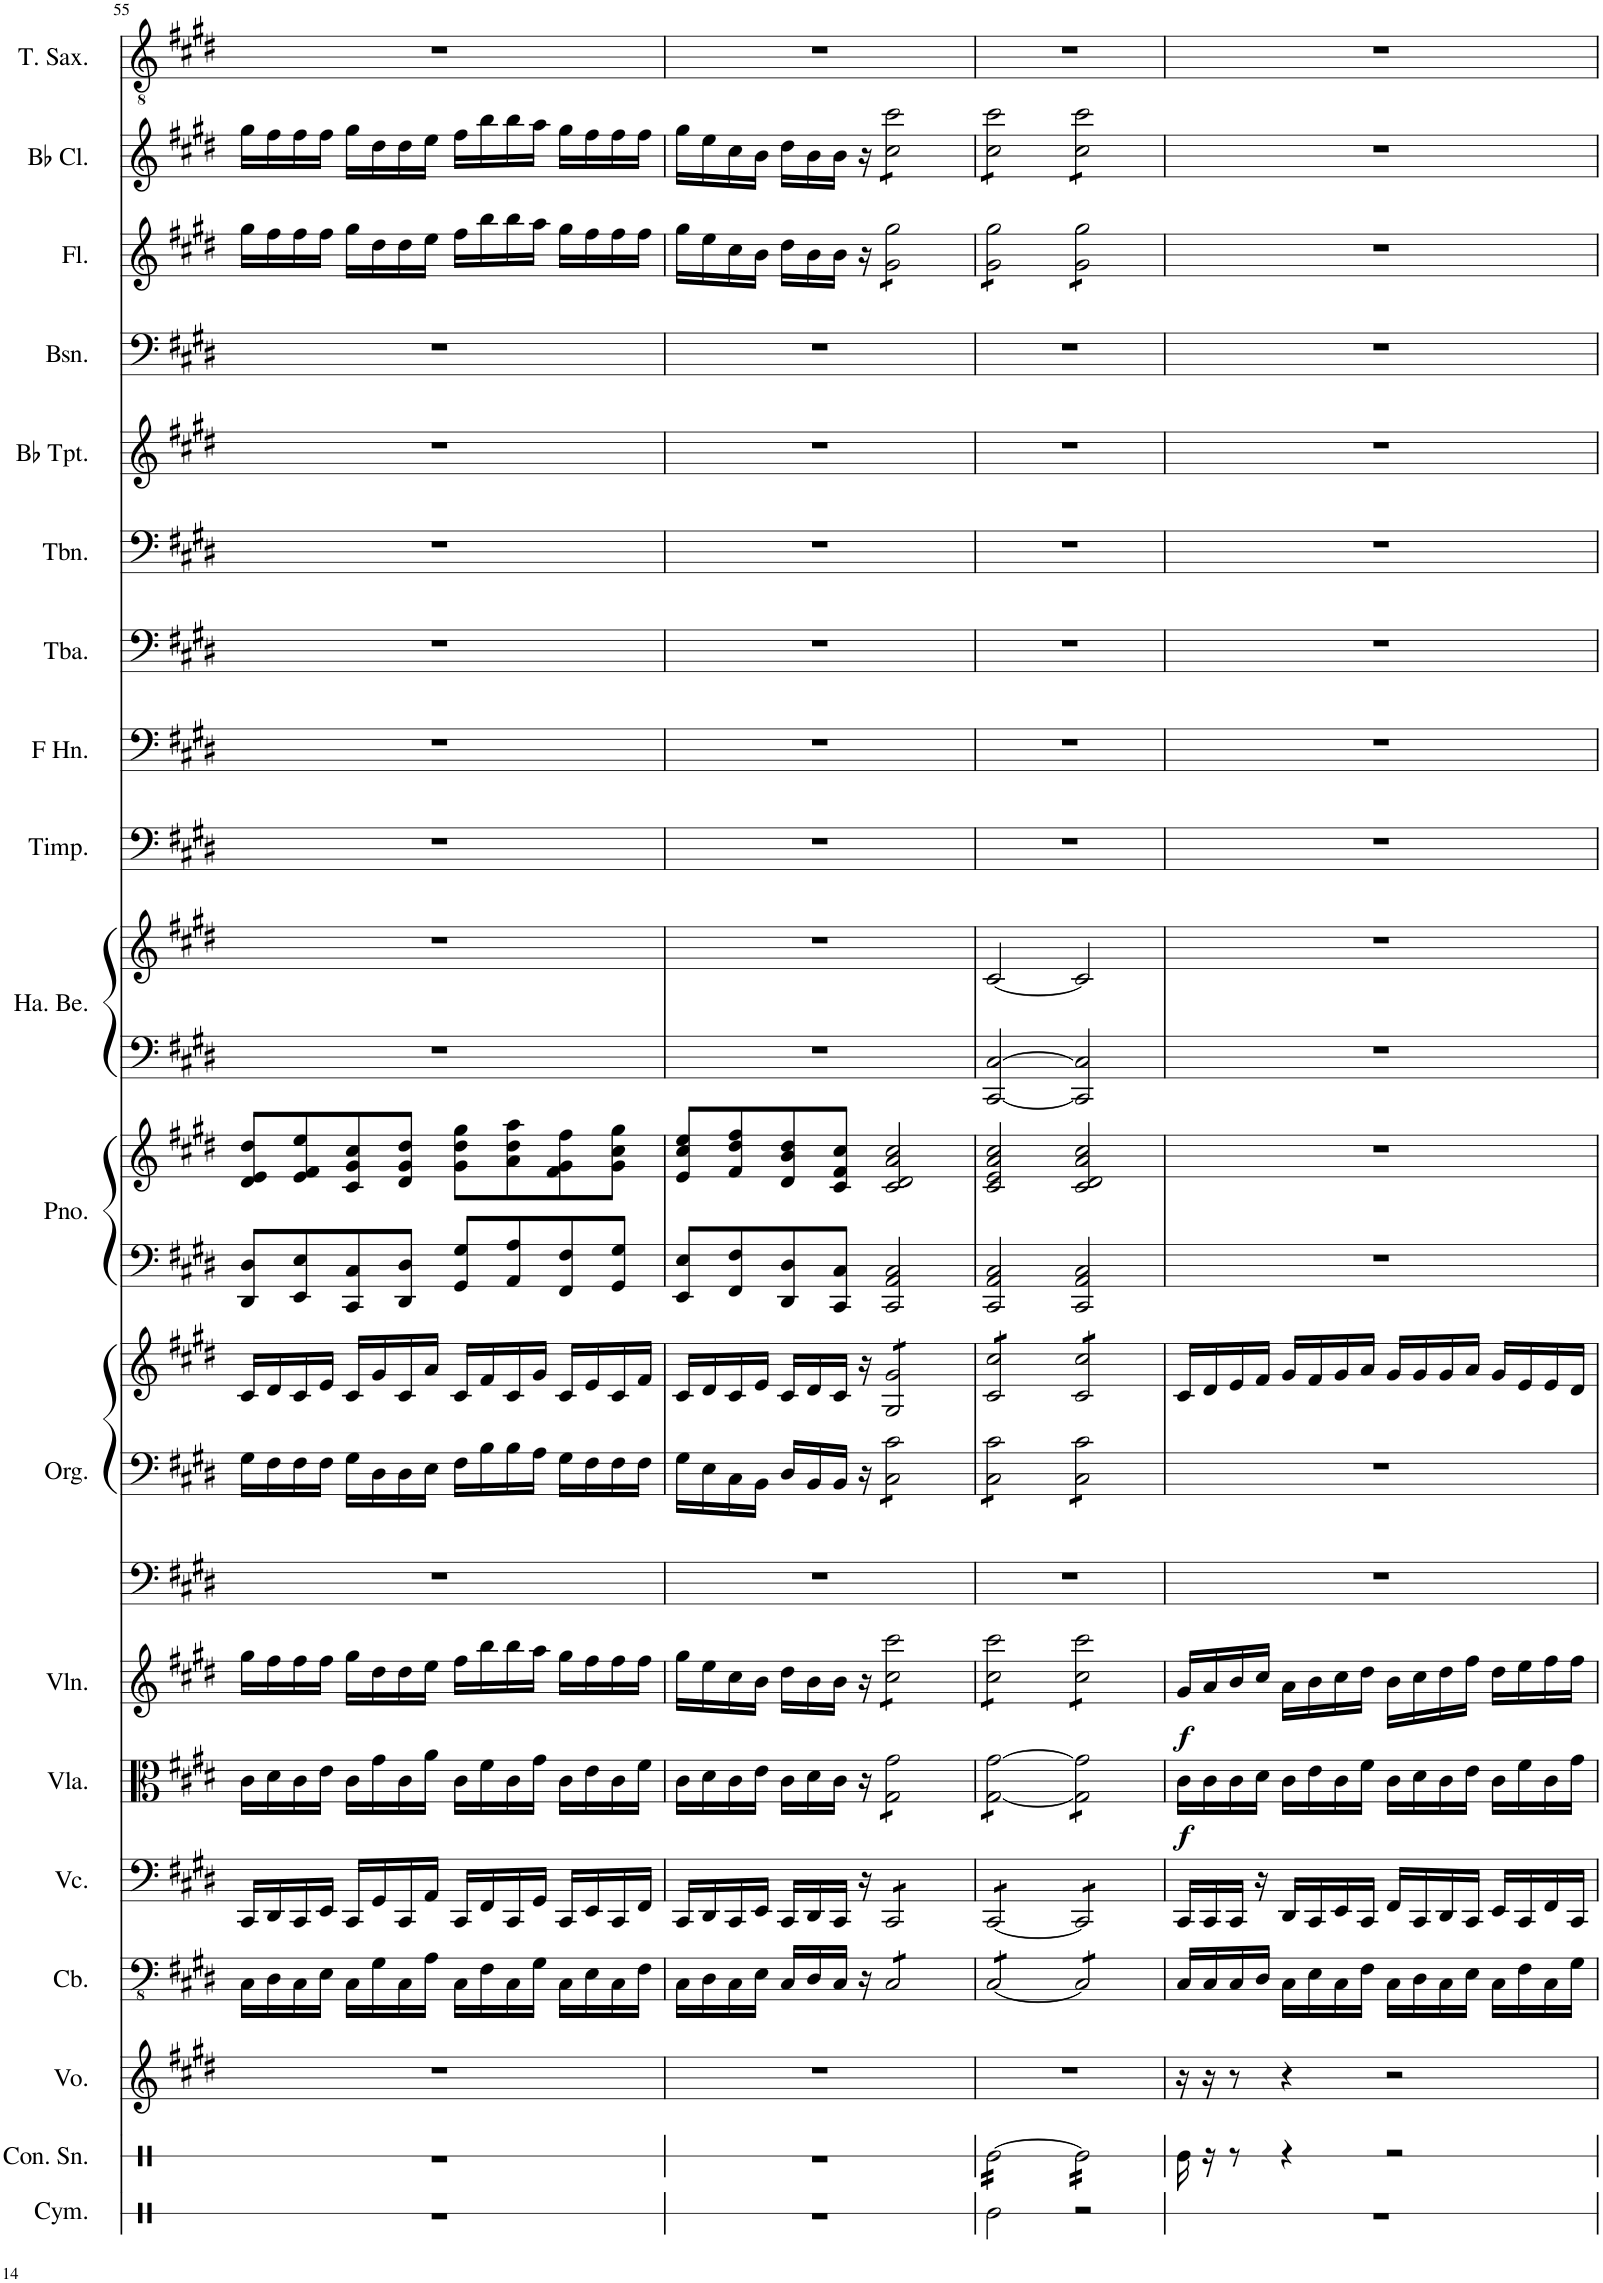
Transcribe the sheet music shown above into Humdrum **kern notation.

**kern	**kern	**kern	**kern	**kern	**kern	**dynam	**kern	**dynam	**kern	**kern	**kern	**kern	**kern	**kern	**kern	**kern	**kern	**kern	**kern	**kern	**kern	**kern	**kern	**kern
*part19	*part18	*part17	*part16	*part15	*part14	*part14	*part13	*part13	*part12	*part12	*part12	*part11	*part11	*part10	*part10	*part9	*part8	*part7	*part6	*part5	*part4	*part3	*part2	*part1
*staff23	*staff22	*staff21	*staff20	*staff19	*staff18	*staff18	*staff17	*staff17	*staff16	*staff15	*staff14	*staff13	*staff12	*staff11	*staff10	*staff9	*staff8	*staff7	*staff6	*staff5	*staff4	*staff3	*staff2	*staff1
*I"Cymbal	*I"Concert Snare Drum	*I"Voice	*I"Contrabass	*I"Violoncello	*I"Viola	*	*I"Violin	*	*I"Organ	*	*	*I"Piano	*	*I"Hand Bells	*	*I"Timpani	*I"Horn in F	*I"Tuba	*I"Trombone	*I"Bb Trumpet	*I"Bassoon	*I"Flute	*I"Bb Clarinet	*I"Tenor Saxophone
*I'Cym.	*I'Con. Sn.	*I'Vo.	*I'Cb.	*I'Vc.	*I'Vla.	*	*I'Vln.	*	*I'Org.	*	*	*I'Pno.	*	*I'Ha. Be.	*	*I'Timp.	*	*I'Tba.	*I'Tbn.	*I'Bb Tpt.	*I'Bsn.	*I'Fl.	*I'Bb Cl.	*I'T. Sax.
!!LO:PB:g=z
*clefX	*clefX	*clefG2	*clefFv4	*clefF4	*clefC3	*	*clefG2	*	*clefF4	*clefF4	*clefG2	*clefF4	*clefG2	*clefF4	*clefG2	*clefF4	*clefF4	*clefF4	*clefF4	*clefG2	*clefF4	*clefG2	*clefG2	*clefGv2
*	*	*	*ITrd7c12	*	*	*	*	*	*	*	*	*	*	*	*	*	*ITrd4c7	*	*	*ITrd1c2	*	*	*ITrd1c2	*ITrd8c14
*k[]	*k[]	*k[f#c#g#d#]	*k[f#c#g#d#]	*k[f#c#g#d#]	*k[f#c#g#d#]	*	*k[f#c#g#d#]	*	*k[f#c#g#d#]	*k[f#c#g#d#]	*k[f#c#g#d#]	*k[f#c#g#d#]	*k[f#c#g#d#]	*k[f#c#g#d#]	*k[f#c#g#d#]	*k[f#c#g#d#]	*k[f#c#g#d#]	*k[f#c#g#d#]	*k[f#c#g#d#]	*k[f#c#g#d#]	*k[f#c#g#d#]	*k[f#c#g#d#]	*k[f#c#g#d#]	*k[f#c#g#d#]
*M4/4	*M4/4	*M4/4	*M4/4	*M4/4	*M4/4	*	*M4/4	*	*M4/4	*M4/4	*M4/4	*M4/4	*M4/4	*M4/4	*M4/4	*M4/4	*M4/4	*M4/4	*M4/4	*M4/4	*M4/4	*M4/4	*M4/4	*M4/4
=55	=55	=55	=55	=55	=55	=55	=55	=55	=55	=55	=55	=55	=55	=55	=55	=55	=55	=55	=55	=55	=55	=55	=55	=55
1r	1r	1r	16CC#\LL	16CC#/LL	16c#\LL	.	16gg#\LL	.	1r	16G#\LL	16c#/LL	8DD#/ 8D#/L	8d#/ 8e/ 8dd#/L	1r	1r	1r	1r	1r	1r	1r	1r	16gg#\LL	16gg#\LL	1r
.	.	.	16DD#\	16DD#/	16d#\	.	16ff#\	.	.	16F#\	16d#/	.	.	.	.	.	.	.	.	.	.	16ff#\	16ff#\	.
.	.	.	16CC#\	16CC#/	16c#\	.	16ff#\	.	.	16F#\	16c#/	8EE/ 8E/	8e/ 8f#/ 8ee/	.	.	.	.	.	.	.	.	16ff#\	16ff#\	.
.	.	.	16EE\JJ	16EE/JJ	16e\JJ	.	16ff#\JJ	.	.	16F#\JJ	16e/JJ	.	.	.	.	.	.	.	.	.	.	16ff#\JJ	16ff#\JJ	.
.	.	.	16CC#\LL	16CC#/LL	16c#\LL	.	16gg#\LL	.	.	16G#\LL	16c#/LL	8CC#/ 8C#/	8c#/ 8g#/ 8cc#/	.	.	.	.	.	.	.	.	16gg#\LL	16gg#\LL	.
.	.	.	16GG#\	16GG#/	16g#\	.	16dd#\	.	.	16D#\	16g#/	.	.	.	.	.	.	.	.	.	.	16dd#\	16dd#\	.
.	.	.	16CC#\	16CC#/	16c#\	.	16dd#\	.	.	16D#\	16c#/	8DD#/ 8D#/J	8d#/ 8g#/ 8dd#/J	.	.	.	.	.	.	.	.	16dd#\	16dd#\	.
.	.	.	16AA\JJ	16AA/JJ	16a\JJ	.	16ee\JJ	.	.	16E\JJ	16a/JJ	.	.	.	.	.	.	.	.	.	.	16ee\JJ	16ee\JJ	.
.	.	.	16CC#\LL	16CC#/LL	16c#\LL	.	16ff#\LL	.	.	16F#\LL	16c#/LL	8GG#/ 8G#/L	8g#\ 8dd#\ 8gg#\L	.	.	.	.	.	.	.	.	16ff#\LL	16ff#\LL	.
.	.	.	16FF#\	16FF#/	16f#\	.	16bb\	.	.	16B\	16f#/	.	.	.	.	.	.	.	.	.	.	16bb\	16bb\	.
.	.	.	16CC#\	16CC#/	16c#\	.	16bb\	.	.	16B\	16c#/	8AA/ 8A/	8a\ 8dd#\ 8aa\	.	.	.	.	.	.	.	.	16bb\	16bb\	.
.	.	.	16GG#\JJ	16GG#/JJ	16g#\JJ	.	16aa\JJ	.	.	16A\JJ	16g#/JJ	.	.	.	.	.	.	.	.	.	.	16aa\JJ	16aa\JJ	.
.	.	.	16CC#\LL	16CC#/LL	16c#\LL	.	16gg#\LL	.	.	16G#\LL	16c#/LL	8FF#/ 8F#/	8f#\ 8g#\ 8ff#\	.	.	.	.	.	.	.	.	16gg#\LL	16gg#\LL	.
.	.	.	16EE\	16EE/	16e\	.	16ff#\	.	.	16F#\	16e/	.	.	.	.	.	.	.	.	.	.	16ff#\	16ff#\	.
.	.	.	16CC#\	16CC#/	16c#\	.	16ff#\	.	.	16F#\	16c#/	8GG#/ 8G#/J	8g#\ 8cc#\ 8gg#\J	.	.	.	.	.	.	.	.	16ff#\	16ff#\	.
.	.	.	16FF#\JJ	16FF#/JJ	16f#\JJ	.	16ff#\JJ	.	.	16F#\JJ	16f#/JJ	.	.	.	.	.	.	.	.	.	.	16ff#\JJ	16ff#\JJ	.
=56	=56	=56	=56	=56	=56	=56	=56	=56	=56	=56	=56	=56	=56	=56	=56	=56	=56	=56	=56	=56	=56	=56	=56	=56
1r	1r	1r	16CC#\LL	16CC#/LL	16c#\LL	.	16gg#\LL	.	1r	16G#\LL	16c#/LL	8EE/ 8E/L	8e/ 8cc#/ 8ee/L	1r	1r	1r	1r	1r	1r	1r	1r	16gg#\LL	16gg#\LL	1r
.	.	.	16DD#\	16DD#/	16d#\	.	16ee\	.	.	16E\	16d#/	.	.	.	.	.	.	.	.	.	.	16ee\	16ee\	.
.	.	.	16CC#\	16CC#/	16c#\	.	16cc#\	.	.	16C#\	16c#/	8FF#/ 8F#/	8f#/ 8dd#/ 8ff#/	.	.	.	.	.	.	.	.	16cc#\	16cc#\	.
.	.	.	16EE\JJ	16EE/JJ	16e\JJ	.	16b\JJ	.	.	16BB\JJ	16e/JJ	.	.	.	.	.	.	.	.	.	.	16b\JJ	16b\JJ	.
.	.	.	16CC#/LL	16CC#/LL	16c#\LL	.	16dd#\LL	.	.	16D#/LL	16c#/LL	8DD#/ 8D#/	8d#/ 8b/ 8dd#/	.	.	.	.	.	.	.	.	16dd#\LL	16dd#\LL	.
.	.	.	16DD#/	16DD#/	16d#\	.	16b\	.	.	16BB/	16d#/	.	.	.	.	.	.	.	.	.	.	16b\	16b\	.
.	.	.	16CC#/JJ	16CC#/JJ	16c#\JJ	.	16b\JJ	.	.	16BB/JJ	16c#/JJ	8CC#/ 8C#/J	8c#/ 8f#/ 8cc#/J	.	.	.	.	.	.	.	.	16b\JJ	16b\JJ	.
.	.	.	16r	16r	16r	.	16r	.	.	16r	16r	.	.	.	.	.	.	.	.	.	.	16r	16r	.
*	*	*	*tremolo	*	*	*	*	*	*	*	*	*	*	*	*	*	*	*	*	*	*	*	*	*
*	*	*	*	*tremolo	*	*	*	*	*	*	*	*	*	*	*	*	*	*	*	*	*	*	*	*
*	*	*	*	*	*tremolo	*	*	*	*	*	*	*	*	*	*	*	*	*	*	*	*	*	*	*
*	*	*	*	*	*	*	*tremolo	*	*	*	*	*	*	*	*	*	*	*	*	*	*	*	*	*
*	*	*	*	*	*	*	*	*	*	*tremolo	*	*	*	*	*	*	*	*	*	*	*	*	*	*
*	*	*	*	*	*	*	*	*	*	*	*tremolo	*	*	*	*	*	*	*	*	*	*	*	*	*
*	*	*	*	*	*	*	*	*	*	*	*	*	*	*	*	*	*	*	*	*	*	*tremolo	*	*
*	*	*	*	*	*	*	*	*	*	*	*	*	*	*	*	*	*	*	*	*	*	*	*tremolo	*
.	.	.	8CC#/L	8CC#/L	8G#\ 8g#\L	.	8cc#\ 8ccc#\L	.	.	8C#\ 8c#\L	8G#/ 8g#/L	2CC#/ 2AA/ 2C#/	2c#/ 2d#/ 2a/ 2cc#/	.	.	.	.	.	.	.	.	8g#\ 8gg#\L	8cc#\ 8ccc#\L	.
.	.	.	8CC#/	8CC#/	8G#\ 8g#\	.	8cc#\ 8ccc#\	.	.	8C#\ 8c#\	8G#/ 8g#/	.	.	.	.	.	.	.	.	.	.	8g#\ 8gg#\	8cc#\ 8ccc#\	.
.	.	.	8CC#/	8CC#/	8G#\ 8g#\	.	8cc#\ 8ccc#\	.	.	8C#\ 8c#\	8G#/ 8g#/	.	.	.	.	.	.	.	.	.	.	8g#\ 8gg#\	8cc#\ 8ccc#\	.
.	.	.	8CC#/J	8CC#/J	8G#\ 8g#\J	.	8cc#\ 8ccc#\J	.	.	8C#\ 8c#\J	8G#/ 8g#/J	.	.	.	.	.	.	.	.	.	.	8g#\ 8gg#\J	8cc#\ 8ccc#\J	.
=57	=57	=57	=57	=57	=57	=57	=57	=57	=57	=57	=57	=57	=57	=57	=57	=57	=57	=57	=57	=57	=57	=57	=57	=57
*	*tremolo	*	*	*	*	*	*	*	*	*	*	*	*	*	*	*	*	*	*	*	*	*	*	*
2Re\	[16Re\LL	1r	[8CC#/L	[8CC#/L	[8G#\ [8g#\L	.	8cc#\ 8ccc#\L	.	1r	8C#\ 8c#\L	8c#/ 8cc#/L	2CC#/ 2AA/ 2C#/	2c#/ 2e/ 2a/ 2cc#/	[2CC#/ [2C#/	[2c#/	1r	1r	1r	1r	1r	1r	8g#\ 8gg#\L	8cc#\ 8ccc#\L	1r
.	16Re\	.	.	.	.	.	.	.	.	.	.	.	.	.	.	.	.	.	.	.	.	.	.	.
.	16Re\	.	8CC#/	8CC#/	8G#\ 8g#\	.	8cc#\ 8ccc#\	.	.	8C#\ 8c#\	8c#/ 8cc#/	.	.	.	.	.	.	.	.	.	.	8g#\ 8gg#\	8cc#\ 8ccc#\	.
.	16Re\	.	.	.	.	.	.	.	.	.	.	.	.	.	.	.	.	.	.	.	.	.	.	.
.	16Re\	.	8CC#/	8CC#/	8G#\ 8g#\	.	8cc#\ 8ccc#\	.	.	8C#\ 8c#\	8c#/ 8cc#/	.	.	.	.	.	.	.	.	.	.	8g#\ 8gg#\	8cc#\ 8ccc#\	.
.	16Re\	.	.	.	.	.	.	.	.	.	.	.	.	.	.	.	.	.	.	.	.	.	.	.
.	16Re\	.	8CC#/J	8CC#/J	8G#\ 8g#\J	.	8cc#\ 8ccc#\J	.	.	8C#\ 8c#\J	8c#/ 8cc#/J	.	.	.	.	.	.	.	.	.	.	8g#\ 8gg#\J	8cc#\ 8ccc#\J	.
.	16Re\JJ	.	.	.	.	.	.	.	.	.	.	.	.	.	.	.	.	.	.	.	.	.	.	.
2r	16Re\]LL	.	8CC#/]L	8CC#/]L	8G#\] 8g#\]L	.	8cc#\ 8ccc#\L	.	.	8C#\ 8c#\L	8c#/ 8cc#/L	2CC#/ 2AA/ 2C#/	2c#/ 2d#/ 2a/ 2cc#/	2CC#/] 2C#/]	2c#/]	.	.	.	.	.	.	8g#\ 8gg#\L	8cc#\ 8ccc#\L	.
.	16Re\	.	.	.	.	.	.	.	.	.	.	.	.	.	.	.	.	.	.	.	.	.	.	.
.	16Re\	.	8CC#/	8CC#/	8G#\ 8g#\	.	8cc#\ 8ccc#\	.	.	8C#\ 8c#\	8c#/ 8cc#/	.	.	.	.	.	.	.	.	.	.	8g#\ 8gg#\	8cc#\ 8ccc#\	.
.	16Re\	.	.	.	.	.	.	.	.	.	.	.	.	.	.	.	.	.	.	.	.	.	.	.
.	16Re\	.	8CC#/	8CC#/	8G#\ 8g#\	.	8cc#\ 8ccc#\	.	.	8C#\ 8c#\	8c#/ 8cc#/	.	.	.	.	.	.	.	.	.	.	8g#\ 8gg#\	8cc#\ 8ccc#\	.
.	16Re\	.	.	.	.	.	.	.	.	.	.	.	.	.	.	.	.	.	.	.	.	.	.	.
.	16Re\	.	8CC#/J	8CC#/J	8G#\ 8g#\J	.	8cc#\ 8ccc#\J	.	.	8C#\ 8c#\J	8c#/ 8cc#/J	.	.	.	.	.	.	.	.	.	.	8g#\ 8gg#\J	8cc#\ 8ccc#\J	.
*	*	*	*	*	*	*	*	*	*	*	*	*	*	*	*	*	*	*	*	*	*	*	*Xtremolo	*
*	*	*	*	*	*	*	*	*	*	*	*	*	*	*	*	*	*	*	*	*	*	*Xtremolo	*	*
*	*	*	*	*	*	*	*	*	*	*	*Xtremolo	*	*	*	*	*	*	*	*	*	*	*	*	*
*	*	*	*	*	*	*	*	*	*	*Xtremolo	*	*	*	*	*	*	*	*	*	*	*	*	*	*
*	*	*	*	*	*	*	*Xtremolo	*	*	*	*	*	*	*	*	*	*	*	*	*	*	*	*	*
*	*	*	*	*	*Xtremolo	*	*	*	*	*	*	*	*	*	*	*	*	*	*	*	*	*	*	*
*	*	*	*	*Xtremolo	*	*	*	*	*	*	*	*	*	*	*	*	*	*	*	*	*	*	*	*
*	*	*	*Xtremolo	*	*	*	*	*	*	*	*	*	*	*	*	*	*	*	*	*	*	*	*	*
.	16Re\JJ	.	.	.	.	.	.	.	.	.	.	.	.	.	.	.	.	.	.	.	.	.	.	.
*	*Xtremolo	*	*	*	*	*	*	*	*	*	*	*	*	*	*	*	*	*	*	*	*	*	*	*
=58	=58	=58	=58	=58	=58	=58	=58	=58	=58	=58	=58	=58	=58	=58	=58	=58	=58	=58	=58	=58	=58	=58	=58	=58
!	!	!	!	!	!	!LO:DY:b	!	!LO:DY:b	!	!	!	!	!	!	!	!	!	!	!	!	!	!	!	!
1r	16Re\	16r	16CC#/LL	16CC#/LL	16c#\LL	f	16g#/LL	f	1r	1r	16c#/LL	1r	1r	1r	1r	1r	1r	1r	1r	1r	1r	1r	1r	1r
.	16r	16r	16CC#/	16CC#/	16c#\	.	16a/	.	.	.	16d#/	.	.	.	.	.	.	.	.	.	.	.	.	.
.	8r	8r	16CC#/	16CC#/JJ	16c#\	.	16b/	.	.	.	16e/	.	.	.	.	.	.	.	.	.	.	.	.	.
.	.	.	16DD#/JJ	16r	16d#\JJ	.	16cc#/JJ	.	.	.	16f#/JJ	.	.	.	.	.	.	.	.	.	.	.	.	.
.	4r	4r	16CC#\LL	16DD#/LL	16c#\LL	.	16a\LL	.	.	.	16g#/LL	.	.	.	.	.	.	.	.	.	.	.	.	.
.	.	.	16EE\	16CC#/	16e\	.	16b\	.	.	.	16f#/	.	.	.	.	.	.	.	.	.	.	.	.	.
.	.	.	16CC#\	16EE/	16c#\	.	16cc#\	.	.	.	16g#/	.	.	.	.	.	.	.	.	.	.	.	.	.
.	.	.	16FF#\JJ	16CC#/JJ	16f#\JJ	.	16dd#\JJ	.	.	.	16a/JJ	.	.	.	.	.	.	.	.	.	.	.	.	.
.	2r	2r	16CC#\LL	16FF#/LL	16c#\LL	.	16b\LL	.	.	.	16g#/LL	.	.	.	.	.	.	.	.	.	.	.	.	.
.	.	.	16DD#\	16CC#/	16d#\	.	16cc#\	.	.	.	16g#/	.	.	.	.	.	.	.	.	.	.	.	.	.
.	.	.	16CC#\	16DD#/	16c#\	.	16dd#\	.	.	.	16g#/	.	.	.	.	.	.	.	.	.	.	.	.	.
.	.	.	16EE\JJ	16CC#/JJ	16e\JJ	.	16ff#\JJ	.	.	.	16a/JJ	.	.	.	.	.	.	.	.	.	.	.	.	.
.	.	.	16CC#\LL	16EE/LL	16c#\LL	.	16dd#\LL	.	.	.	16g#/LL	.	.	.	.	.	.	.	.	.	.	.	.	.
.	.	.	16FF#\	16CC#/	16f#\	.	16ee\	.	.	.	16e/	.	.	.	.	.	.	.	.	.	.	.	.	.
.	.	.	16CC#\	16FF#/	16c#\	.	16ff#\	.	.	.	16e/	.	.	.	.	.	.	.	.	.	.	.	.	.
.	.	.	16GG#\JJ	16CC#/JJ	16g#\JJ	.	16ff#\JJ	.	.	.	16d#/JJ	.	.	.	.	.	.	.	.	.	.	.	.	.
=	=	=	=	=	=	=	=	=	=	=	=	=	=	=	=	=	=	=	=	=	=	=	=	=
*-	*-	*-	*-	*-	*-	*-	*-	*-	*-	*-	*-	*-	*-	*-	*-	*-	*-	*-	*-	*-	*-	*-	*-	*-
